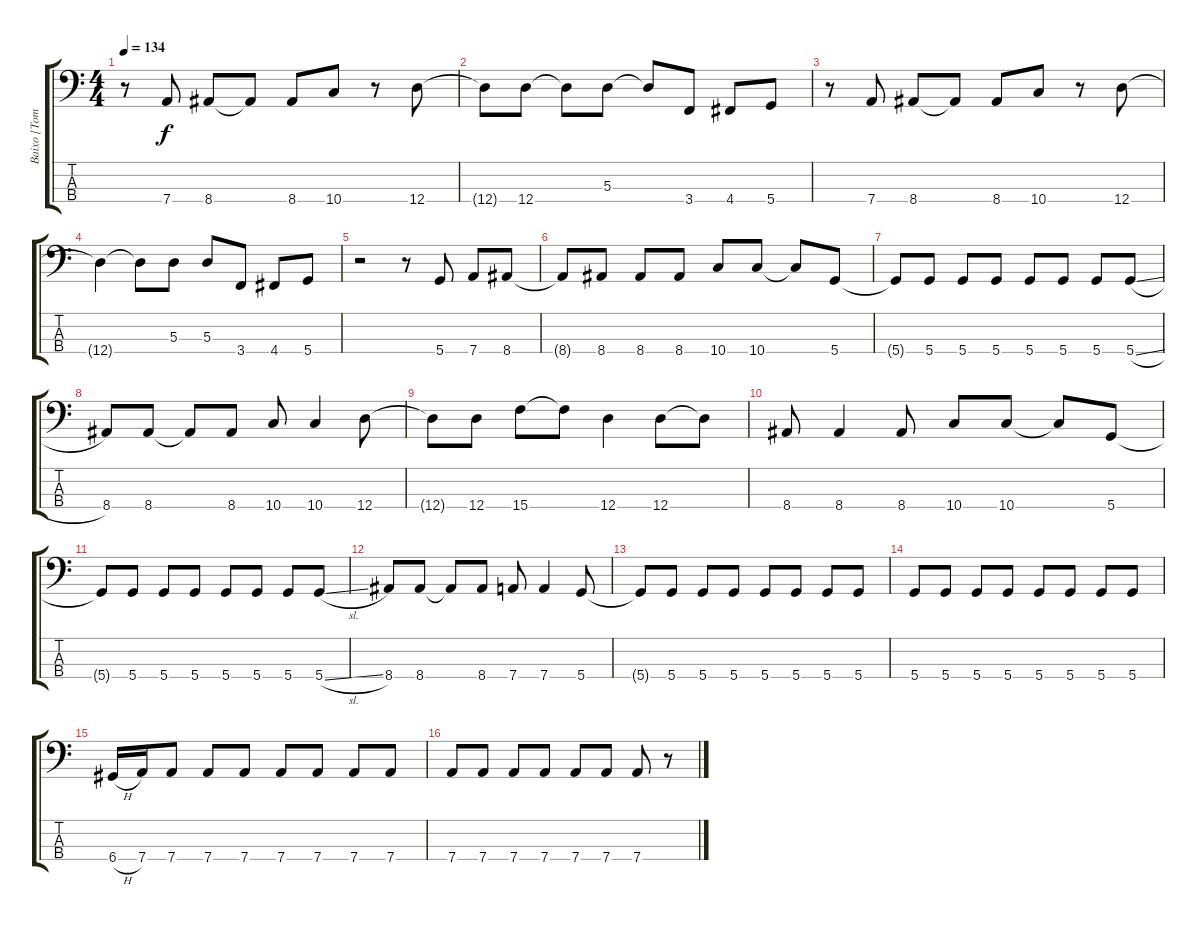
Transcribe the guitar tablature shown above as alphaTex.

\track ("Baixo [Tom Hamilton]" "Baixo [Tom") {instrument electricbassfinger}
\staff {score tabs}
\tuning (G2 D2 A1 D1) {hide}
\ts (4 4)
\tempo 134
\clef f4
\ks c
r.8{dy f} 7.4.8 8.4.8 8.4{t}.8 8.4.8 10.4.8 r.8 12.4.8 |
12.4{t}.8 12.4.8 12.4{t}.8 5.3.8 5.3{t}.8 3.4.8 4.4.8 5.4.8 |
r.8 7.4.8 8.4.8 8.4{t}.8 8.4.8 10.4.8 r.8 12.4.8 |
12.4{t}.4 12.4{t}.8 5.3.8 5.3.8 3.4.8 4.4.8 5.4.8 |
r.2 r.8 5.4.8 7.4.8 8.4.8 |
8.4{t}.8 8.4.8 8.4.8 8.4.8 10.4.8 10.4.8 10.4{t}.8 5.4.8 |
5.4{t}.8 5.4.8 5.4.8 5.4.8 5.4.8 5.4.8 5.4.8 5.4{sl}.8 |
8.4.8 8.4.8 8.4{t}.8 8.4.8 10.4.8 10.4.4 12.4.8 |
12.4{t}.8 12.4.8 15.4.8 15.4{t}.8 12.4.4 12.4.8 12.4{t}.8 |
8.4.8 8.4.4 8.4.8 10.4.8 10.4.8 10.4{t}.8 5.4.8 |
5.4{t}.8 5.4.8 5.4.8 5.4.8 5.4.8 5.4.8 5.4.8 5.4{sl}.8 |
8.4.8 8.4.8 8.4{t}.8 8.4.8 7.4.8 7.4.4 5.4.8 |
5.4{t}.8 5.4.8 5.4.8 5.4.8 5.4.8 5.4.8 5.4.8 5.4.8 |
5.4.8 5.4.8 5.4.8 5.4.8 5.4.8 5.4.8 5.4.8 5.4.8 |
6.4{h}.16 7.4.16 7.4.8 7.4.8 7.4.8 7.4.8 7.4.8 7.4.8 7.4.8 |
7.4.8 7.4.8 7.4.8 7.4.8 7.4.8 7.4.8 7.4.8 r.8
